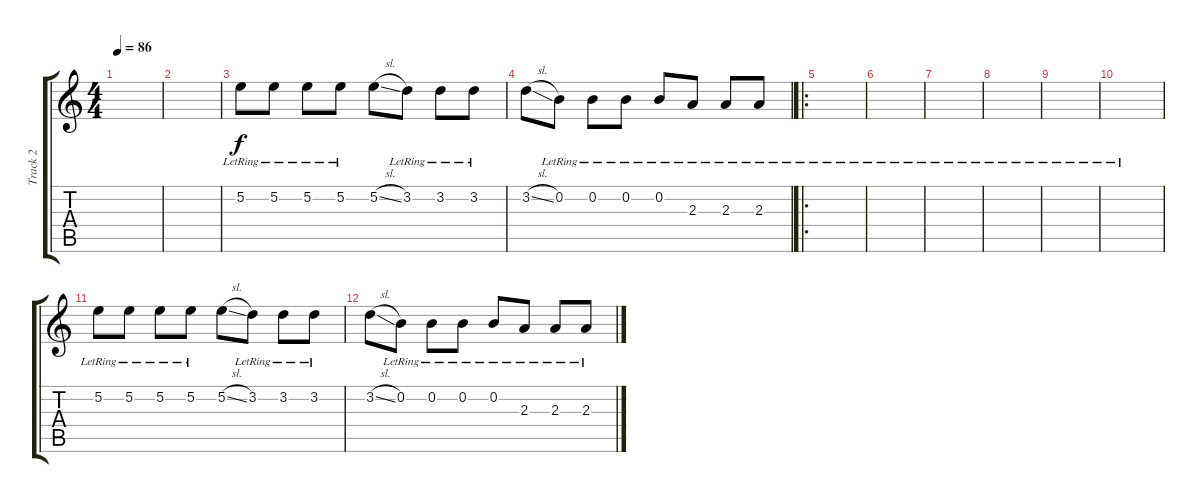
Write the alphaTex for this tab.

\track ("Track 2" "Track 2") {instrument electricguitarjazz}
\staff {score tabs}
\tuning (E4 B3 G3 D3 A2 E2) {hide}
\ts (4 4)
\tempo 86
\clef g2
\ks c
|
|
5.2{lr}.8 5.2{lr}.8 5.2{lr}.8 5.2{lr}.8 5.2{sl}.8 3.2{lr}.8 3.2{lr}.8 3.2{lr}.8 |
3.2{sl}.8 0.2{lr}.8 0.2{lr}.8 0.2{lr}.8 0.2{lr}.8 2.3{lr}.8 2.3{lr}.8 2.3{lr}.8 |
\ro
|
|
|
|
|
|
5.2{lr}.8 5.2{lr}.8 5.2{lr}.8 5.2{lr}.8 5.2{sl}.8 3.2{lr}.8 3.2{lr}.8 3.2{lr}.8 |
3.2{sl}.8 0.2{lr}.8 0.2{lr}.8 0.2{lr}.8 0.2{lr}.8 2.3{lr}.8 2.3{lr}.8 2.3{lr}.8
